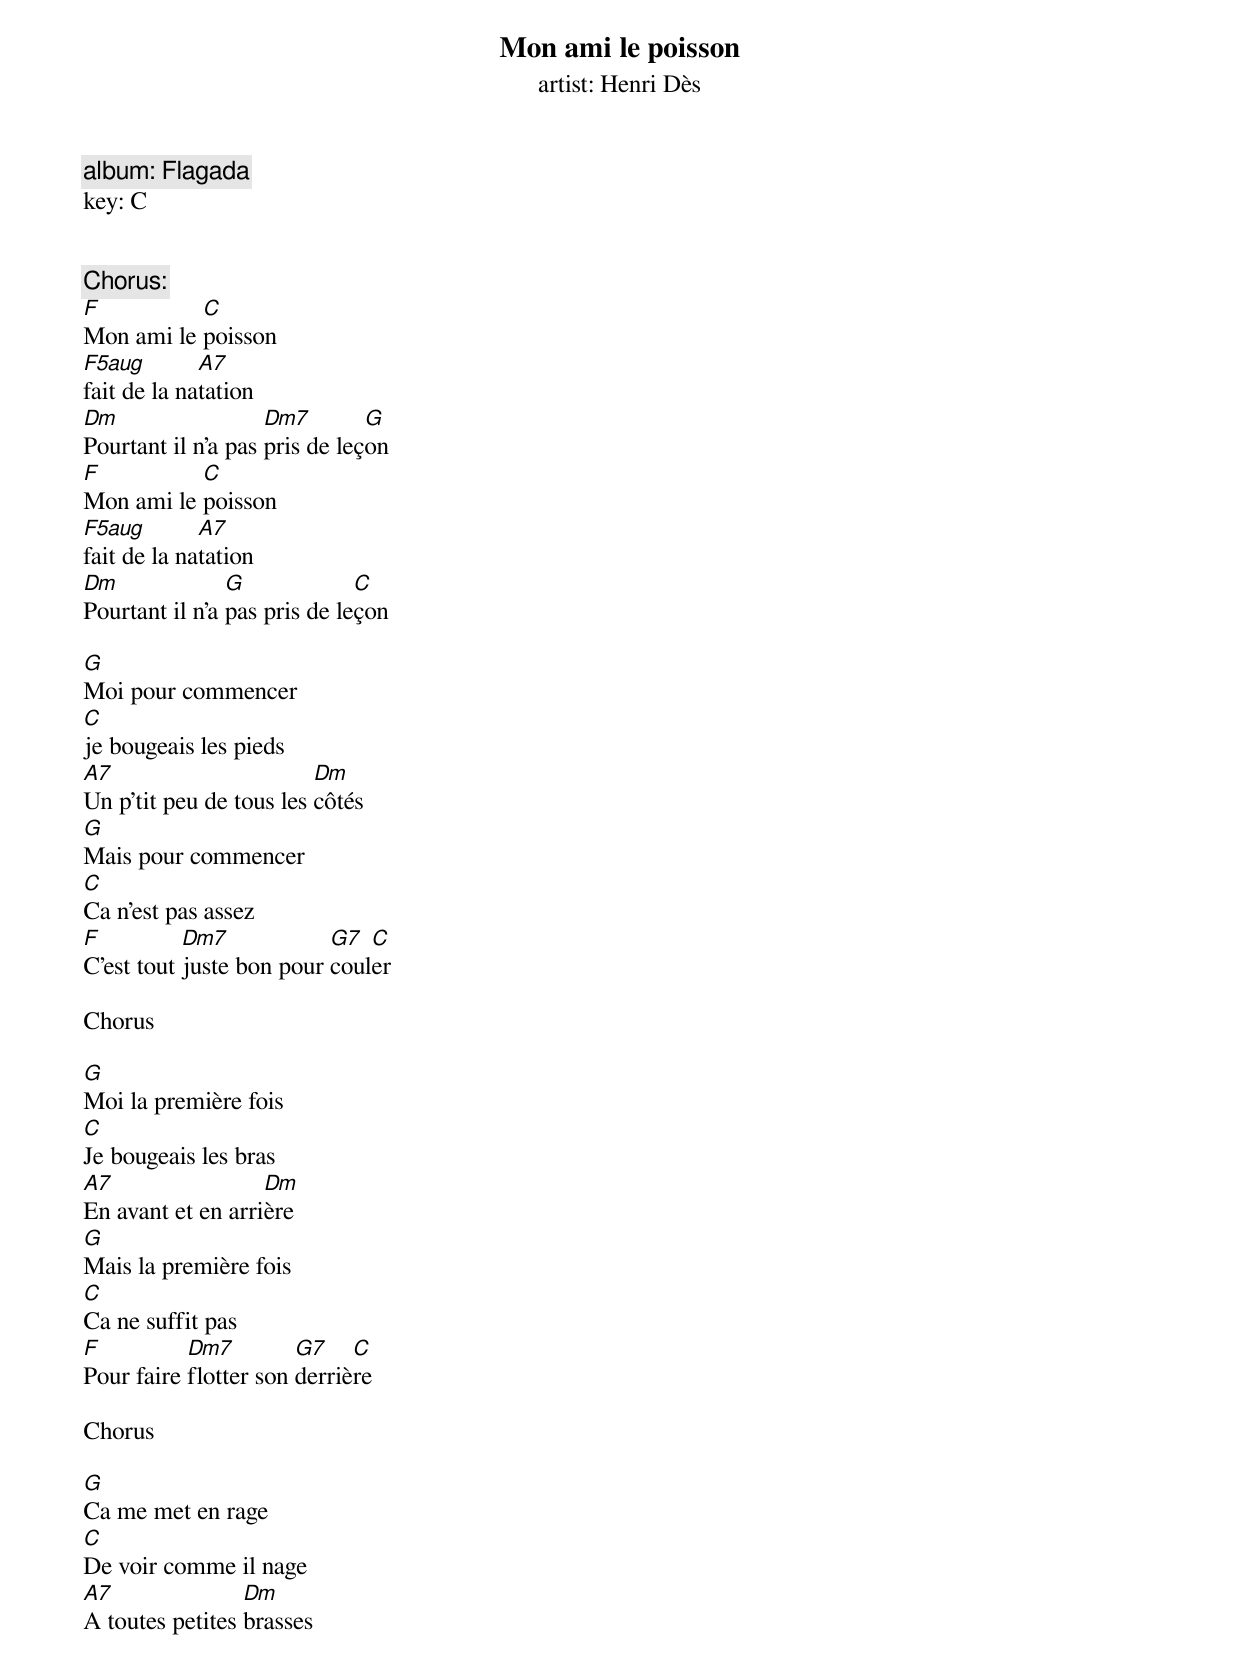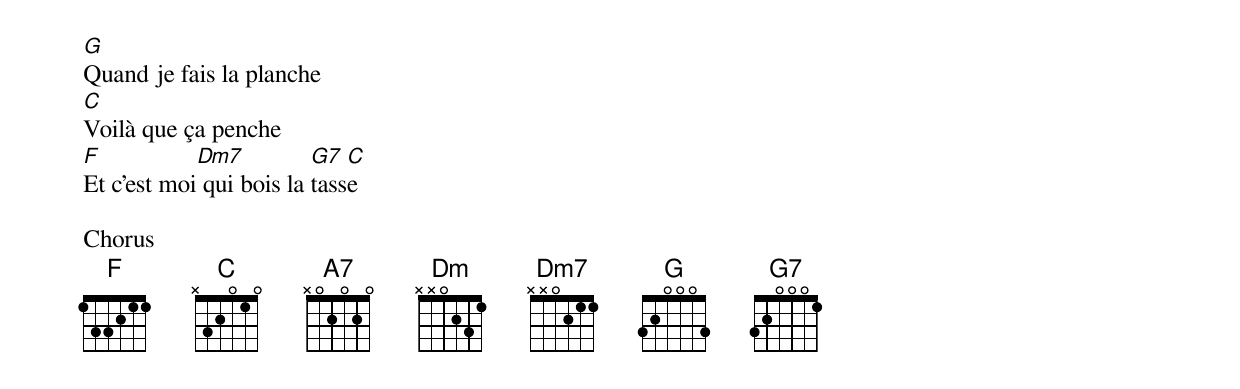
Mon ami le poisson
artist: Henri Dès
album: Flagada
key: C


Chorus:
F          C
Mon ami le poisson
F5aug        A7
fait de la natation
Dm                  Dm7        G
Pourtant il n'a pas pris de leçon
F          C
Mon ami le poisson
F5aug        A7
fait de la natation
Dm              G             C
Pourtant il n'a pas pris de leçon

G
Moi pour commencer
C
je bougeais les pieds
A7                       Dm
Un p'tit peu de tous les côtés
G
Mais pour commencer
C
Ca n'est pas assez
F          Dm7            G7  C
C'est tout juste bon pour couler

Chorus

G
Moi la première fois
C
Je bougeais les bras
A7                 Dm
En avant et en arrière
G
Mais la première fois
C
Ca ne suffit pas
F          Dm7         G7    C
Pour faire flotter son derrière

Chorus

G
Ca me met en rage
C
De voir comme il nage
A7               Dm
A toutes petites brasses
G
Quand je fais la planche
C
Voilà que ça penche
F           Dm7          G7  C
Et c'est moi qui bois la tasse

Chorus
